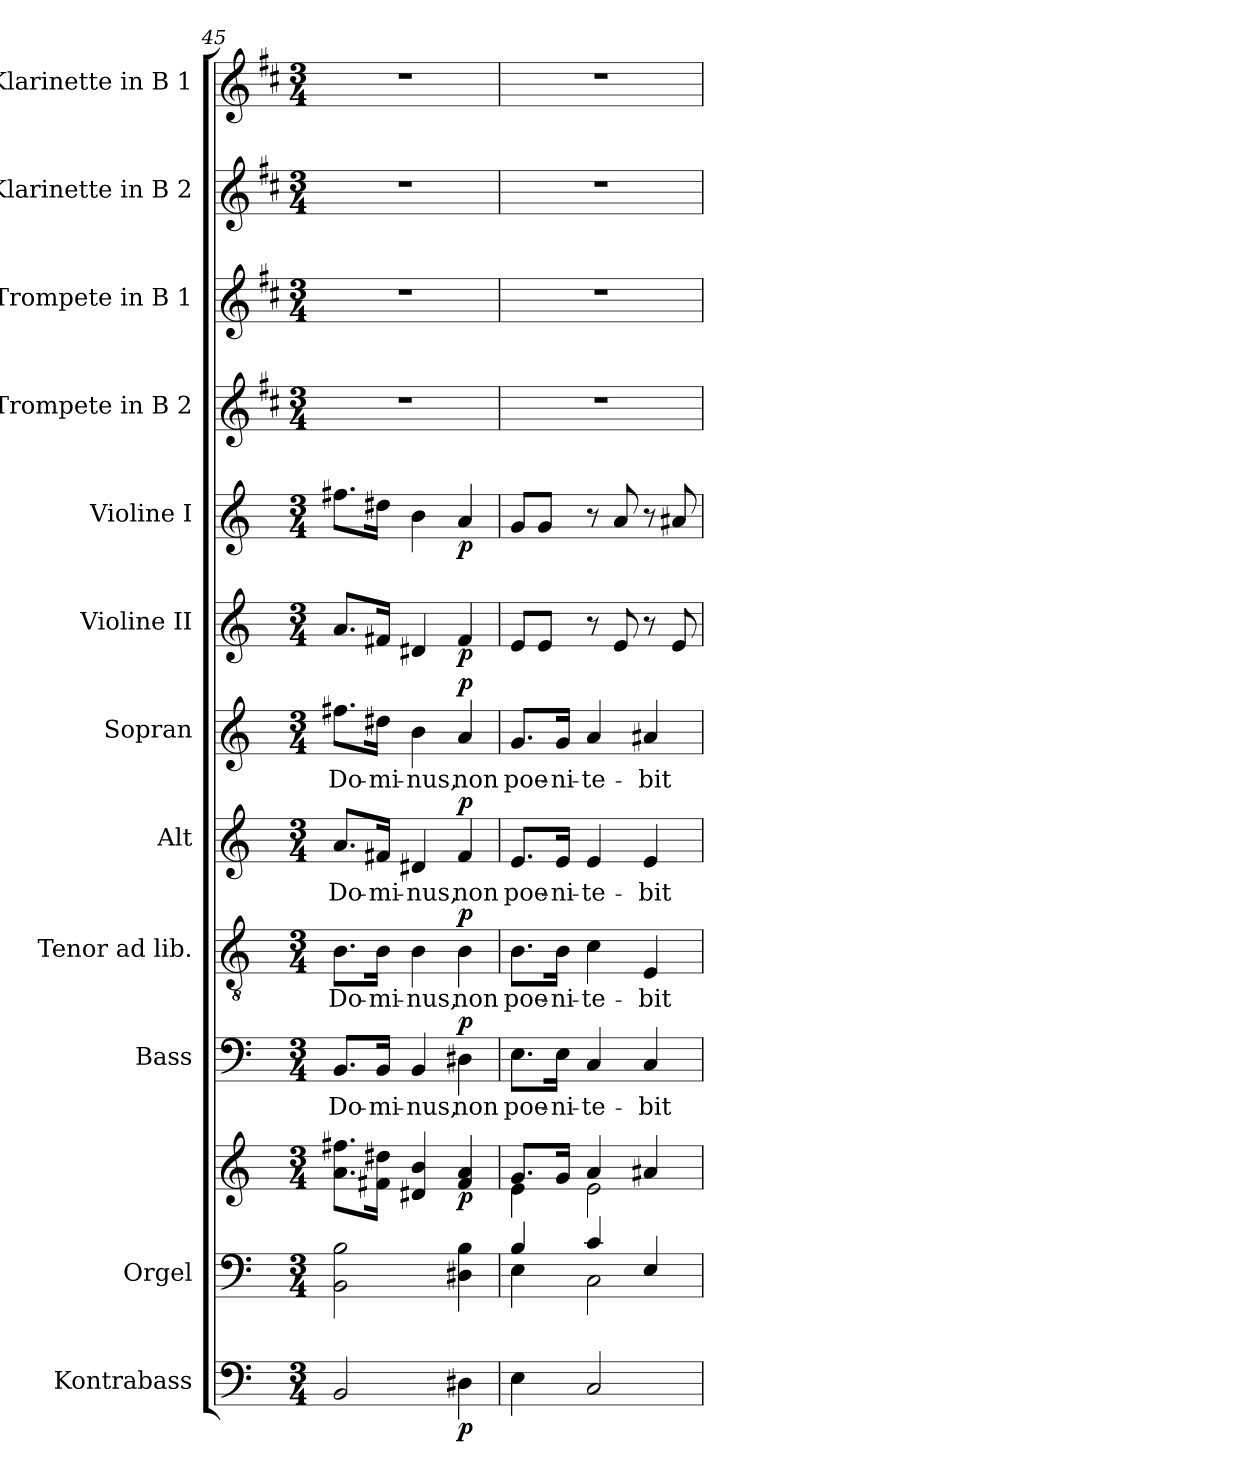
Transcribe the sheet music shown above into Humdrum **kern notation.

**kern	**dynam	**kern	**kern	**dynam	**kern	**text	**dynam	**kern	**text	**dynam	**kern	**text	**dynam	**kern	**text	**dynam	**kern	**dynam	**kern	**dynam	**kern	**kern	**kern	**kern
*part12	*part12	*part11	*part11	*part11	*part10	*part10	*part10	*part9	*part9	*part9	*part8	*part8	*part8	*part7	*part7	*part7	*part6	*part6	*part5	*part5	*part4	*part3	*part2	*part1
*staff13	*staff13	*staff12	*staff11	*staff11/12	*staff10	*staff10	*staff10	*staff9	*staff9	*staff9	*staff8	*staff8	*staff8	*staff7	*staff7	*staff7	*staff6	*staff6	*staff5	*staff5	*staff4	*staff3	*staff2	*staff1
*I"Kontrabass	*	*I"Orgel	*	*	*I"Bass	*	*	*I"Tenor ad lib.	*	*	*I"Alt	*	*	*I"Sopran	*	*	*I"Violine II	*	*I"Violine I	*	*I"Trompete in B 2	*I"Trompete in B 1	*I"Klarinette in B 2	*I"Klarinette in B 1
*I'Kb.	*	*I'Org.	*	*	*I'B	*	*	*I'T	*	*	*I'A	*	*	*I'S	*	*	*I'Vl. II	*	*I'Vl. I	*	*	*	*	*
*clefF4	*	*clefF4	*clefG2	*	*clefF4	*	*	*clefGv2	*	*	*clefG2	*	*	*clefG2	*	*	*clefG2	*	*clefG2	*	*clefG2	*clefG2	*clefG2	*clefG2
*ITrd7c12	*	*	*	*	*	*	*	*	*	*	*	*	*	*	*	*	*	*	*	*	*ITrd1c2	*ITrd1c2	*ITrd1c2	*ITrd1c2
*k[]	*	*k[]	*k[]	*	*k[]	*	*	*k[]	*	*	*k[]	*	*	*k[]	*	*	*k[]	*	*k[]	*	*k[]	*k[]	*k[]	*k[]
*C:	*	*C:	*C:	*	*C:	*	*	*C:	*	*	*C:	*	*	*C:	*	*	*C:	*	*C:	*	*C:	*C:	*C:	*C:
*M3/4	*	*M3/4	*M3/4	*	*M3/4	*	*	*M3/4	*	*	*M3/4	*	*	*M3/4	*	*	*M3/4	*	*M3/4	*	*M3/4	*M3/4	*M3/4	*M3/4
=45	=45	=45	=45	=45	=45	=45	=45	=45	=45	=45	=45	=45	=45	=45	=45	=45	=45	=45	=45	=45	=45	=45	=45	=45
!	!	!	!	!	!	!LO:LY:b	!	!	!LO:LY:b	!	!	!LO:LY:b	!	!	!LO:LY:b	!	!	!	!	!	!	!	!	!
2BBB/	.	2BB\ 2B\	8.a\ 8.ff#X\L	.	8.BB/L	Do-	.	8.B\L	Do-	.	8.a/L	Do-	.	8.ff#X\L	Do-	.	8.a/L	.	8.ff#X\L	.	2.r	2.r	2.r	2.r
!	!	!	!	!	!	!LO:LY:b	!	!	!LO:LY:b	!	!	!LO:LY:b	!	!	!LO:LY:b	!	!	!	!	!	!	!	!	!
.	.	.	16f#X\ 16dd#X\Jk	.	16BB/Jk	-mi-	.	16B\Jk	-mi-	.	16f#X/Jk	-mi-	.	16dd#X\Jk	-mi-	.	16f#X/Jk	.	16dd#X\Jk	.	.	.	.	.
!	!	!	!	!	!	!LO:LY:b	!	!	!LO:LY:b	!	!	!LO:LY:b	!	!	!LO:LY:b	!	!	!	!	!	!	!	!	!
.	.	.	4d#X/ 4b/	.	4BB/	-nus,	.	4B\	-nus,	.	4d#X/	-nus,	.	4b\	-nus,	.	4d#X/	.	4b\	.	.	.	.	.
!	!LO:DY:b	!	!	!LO:DY:b	!	!LO:LY:b	!LO:DY:a	!	!LO:LY:b	!LO:DY:a	!	!LO:LY:b	!LO:DY:a	!	!LO:LY:b	!LO:DY:a	!	!LO:DY:b	!	!LO:DY:b	!	!	!	!
4DD#X\	p	4D#X\ 4B\	4f#/ 4a/	p	4D#X\	non	p	4B\	non	p	4f#/	non	p	4a/	non	p	4f#/	p	4a/	p	.	.	.	.
=46	=46	=46	=46	=46	=46	=46	=46	=46	=46	=46	=46	=46	=46	=46	=46	=46	=46	=46	=46	=46	=46	=46	=46	=46
*	*	*^	*^	*	*	*	*	*	*	*	*	*	*	*	*	*	*	*	*	*	*	*	*	*
!	!	!	!	!	!	!	!	!LO:LY:b	!	!	!LO:LY:b	!	!	!LO:LY:b	!	!	!LO:LY:b	!	!	!	!	!	!	!	!	!
4EE\	.	4B/	4E\	8.g/L	4e\	.	8.E\L	poe-	.	8.B\L	poe-	.	8.e/L	poe-	.	8.g/L	poe-	.	8e/L	.	8g/L	.	2.r	2.r	2.r	2.r
.	.	.	.	.	.	.	.	.	.	.	.	.	.	.	.	.	.	.	8e/J	.	8g/J	.	.	.	.	.
!	!	!	!	!	!	!	!	!LO:LY:b	!	!	!LO:LY:b	!	!	!LO:LY:b	!	!	!LO:LY:b	!	!	!	!	!	!	!	!	!
.	.	.	.	16g/Jk	.	.	16E\Jk	-ni-	.	16B\Jk	-ni-	.	16e/Jk	-ni-	.	16g/Jk	-ni-	.	.	.	.	.	.	.	.	.
!	!	!	!	!	!	!	!	!LO:LY:b	!	!	!LO:LY:b	!	!	!LO:LY:b	!	!	!LO:LY:b	!	!	!	!	!	!	!	!	!
2CC/	.	4c/	2C\	4a/	2e\	.	4C/	-te-	.	4c\	-te-	.	4e/	-te-	.	4a/	-te-	.	8r	.	8r	.	.	.	.	.
.	.	.	.	.	.	.	.	.	.	.	.	.	.	.	.	.	.	.	8e/	.	8a/	.	.	.	.	.
!	!	!	!	!	!	!	!	!LO:LY:b	!	!	!LO:LY:b	!	!	!LO:LY:b	!	!	!LO:LY:b	!	!	!	!	!	!	!	!	!
.	.	4E/	.	4a#X/	.	.	4C/	-bit	.	4E/	-bit	.	4e/	-bit	.	4a#X/	-bit	.	8r	.	8r	.	.	.	.	.
.	.	.	.	.	.	.	.	.	.	.	.	.	.	.	.	.	.	.	8e/	.	8a#X/	.	.	.	.	.
*	*	*v	*v	*	*	*	*	*	*	*	*	*	*	*	*	*	*	*	*	*	*	*	*	*	*	*
*	*	*	*v	*v	*	*	*	*	*	*	*	*	*	*	*	*	*	*	*	*	*	*	*	*	*
=	=	=	=	=	=	=	=	=	=	=	=	=	=	=	=	=	=	=	=	=	=	=	=	=
*-	*-	*-	*-	*-	*-	*-	*-	*-	*-	*-	*-	*-	*-	*-	*-	*-	*-	*-	*-	*-	*-	*-	*-	*-
